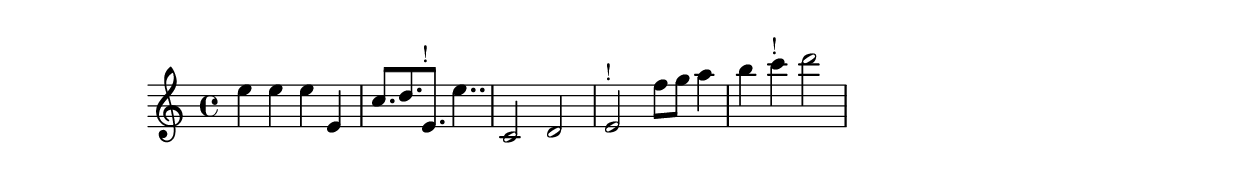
\version "2.19.21"

\header{
  texidoc= "Test optional music function arguments.
The output is nonsensical, but if you wrack your brain,
you'll figure it out.  Remember that optional arguments
are matched left to right, and after the first non-match,
the rest is skipped."
}

\layout { ragged-right = ##t }

% Just like \relative, but defaulting to f as reference, making the
% first note of the music the same as if written as absolute pitch
ablative =
#(define-music-function (parser location ref music)
  ((ly:pitch? #{ f #}) ly:music?)
  #{ \relative $ref $music #})

% Let's take a duration and four pitches, defaulting to 2 c' d' e'
zap = 
#(define-music-function (parser location dur a b c d)
  ((ly:duration? #{ 2 #}) (ly:pitch? #{ c' #})
   (ly:pitch? #{ d' #}) (ly:pitch? #{ e' #})
   ly:music?) #{ $a $dur $b $c ^\markup{!} $d  #})

\new Voice { \relative c' e' \relative { e'' } \ablative c' e' \ablative { e' }
  \zap 8. c'' d'' {e''4..} \zap f''8 g'' \zap 4 a'' b'' c''' d'''2 }
